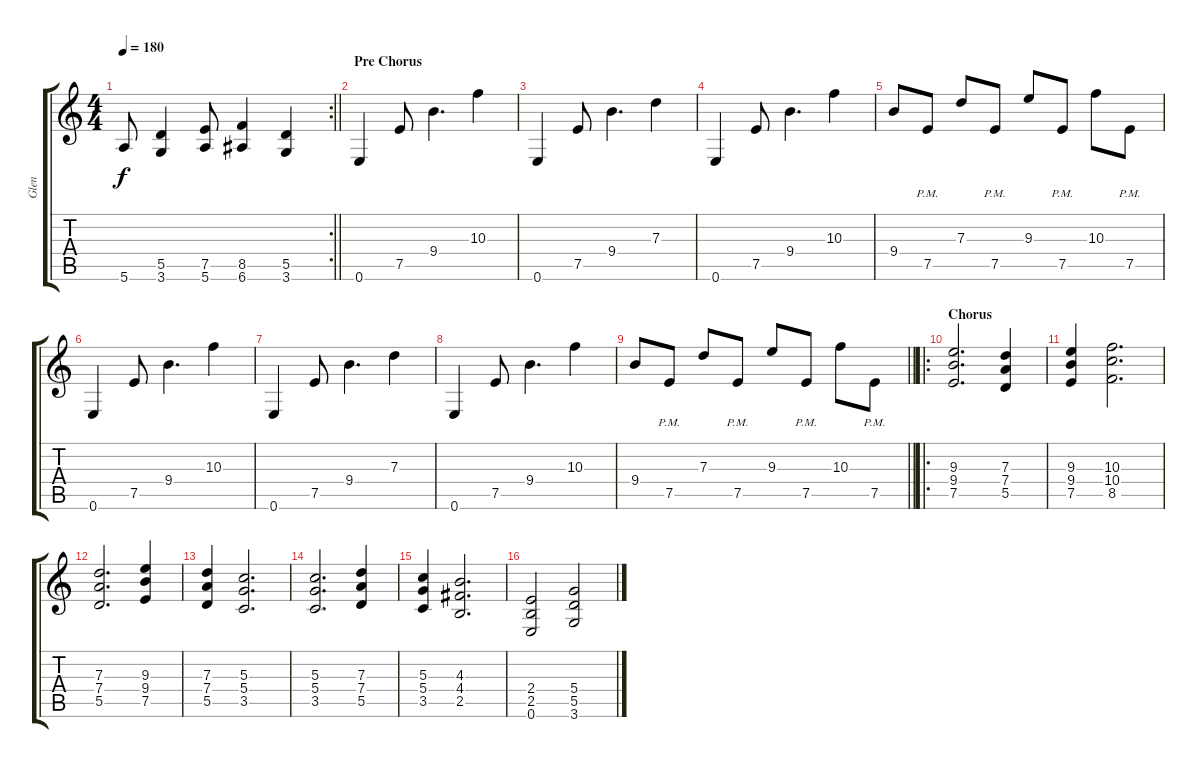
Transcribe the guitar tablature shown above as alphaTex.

\track ("Glen" "Glen") {instrument overdrivenguitar}
\staff {score tabs}
\tuning (E4 B3 G3 D3 A2 E2) {hide}
\rc 2
\ts (4 4)
\tempo 180
\clef g2
\barLineRight lightlight
\ks c
5.6{t}.8{dy f} (5.5 3.6).4 (7.5 5.6).8 (8.5 6.6).4 (5.5 3.6).4 |
\section ("" "Pre Chorus")
0.6.4 7.5.8 9.4.4{d} 10.3.4 |
0.6.4 7.5.8 9.4.4{d} 7.3.4 |
0.6.4 7.5.8 9.4.4{d} 10.3.4 |
9.4.8 7.5{pm}.8 7.3.8 7.5{pm}.8 9.3.8 7.5{pm}.8 10.3.8 7.5{pm}.8 |
0.6.4 7.5.8 9.4.4{d} 10.3.4 |
0.6.4 7.5.8 9.4.4{d} 7.3.4 |
0.6.4 7.5.8 9.4.4{d} 10.3.4 |
\barLineRight lightlight
9.4.8 7.5{pm}.8 7.3.8 7.5{pm}.8 9.3.8 7.5{pm}.8 10.3.8 7.5{pm}.8 |
\ro
\section ("" "Chorus")
(9.3 9.4 7.5).2{d} (7.3 7.4 5.5).4 |
(9.3 9.4 7.5).4 (10.3 10.4 8.5).2{d} |
(7.3 7.4 5.5).2{d} (9.3 9.4 7.5).4 |
(7.3 7.4 5.5).4 (5.3 5.4 3.5).2{d} |
(5.3 5.4 3.5).2{d} (7.3 7.4 5.5).4 |
(5.3 5.4 3.5).4 (4.3 4.4 2.5).2{d} |
(2.4 2.5 0.6).2 (5.4 5.5 3.6).2
